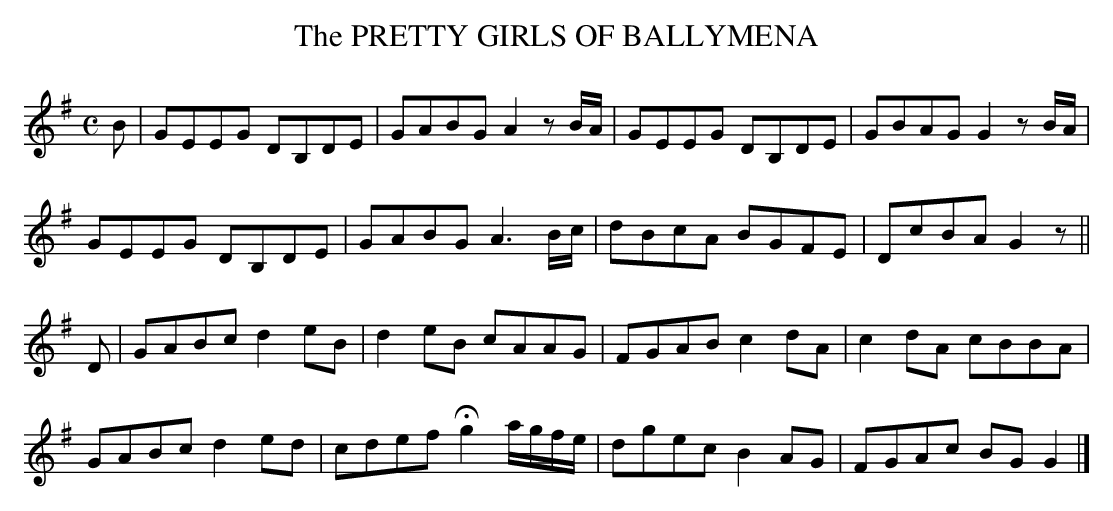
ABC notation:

X:1
T:PRETTY GIRLS OF BALLYMENA, The
Y:"moderate"
M:C
L:1/8
K:G
B|GEEG DB,DE|GABG A2zB/A/|GEEG DB,DE|GBAG G2zB/A/|
GEEG DB,DE|GABG A3B/c/|dBcA BGFE|DcBA G2z||
D|GABc d2eB|d2eB cAAG|FGAB c2dA|c2dA cBBA|
GABc d2ed|cdef Hg2 a/g/f/e/|dgec B2AG|FGAc BGG2|]
